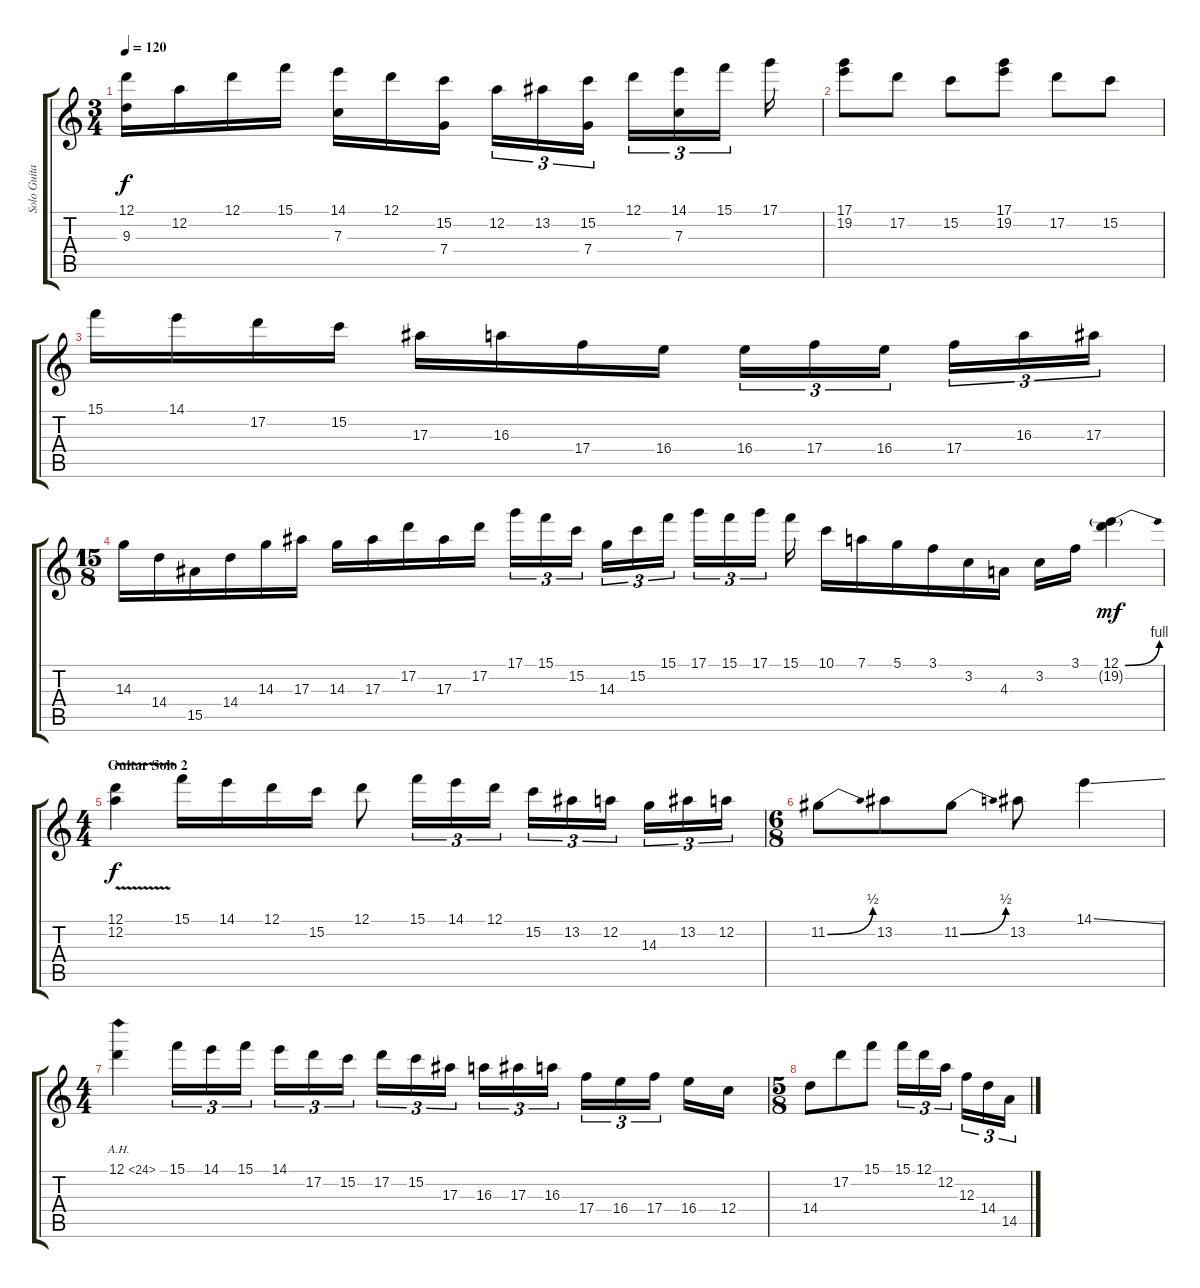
\track ("Solo Guitar" "Solo Guita") {instrument overdrivenguitar}
\staff {score tabs}
\tuning (D4 A3 F3 C3 G2 D2) {hide}
\ts (3 4)
\tempo 120
\clef g2
\ks c
(12.1 9.3).16{dy f volume 14 instrument brightacousticpiano} 12.2.16 12.1.16 15.1.16 (14.1 7.3).16 12.1.16 (15.2 7.4).16 12.2.16{tu (3 2)} 13.2.16{tu (3 2)} (15.2 7.4).16{tu (3 2)} 12.1.16{tu (3 2)} (14.1 7.3).16{tu (3 2)} 15.1.16{tu (3 2)} 17.1.16 |
(17.1 19.2).8{volume 16 instrument brightacousticpiano} 17.2.8 15.2.8 (17.1 19.2).8 17.2.8 15.2.8 |
15.1.16{volume 16 instrument brightacousticpiano} 14.1.16 17.2.16 15.2.16 17.3.16 16.3.16 17.4.16 16.4.16 16.4.16{tu (3 2)} 17.4.16{tu (3 2)} 16.4.16{tu (3 2)} 17.4.16{tu (3 2)} 16.3.16{tu (3 2)} 17.3.16{tu (3 2)} |
\ts (15 8)
14.3.16{volume 16 instrument brightacousticpiano} 14.4.16 15.5.16 14.4.16 14.3.16 17.3.16 14.3.16 17.3.16 17.2.16 17.3.16 17.2.16 17.1.16{tu (3 2)} 15.1.16{tu (3 2)} 15.2.16{tu (3 2)} 14.3.16{tu (3 2)} 15.2.16{tu (3 2)} 15.1.16{tu (3 2)} 17.1.16{tu (3 2)} 15.1.16{tu (3 2)} 17.1.16{tu (3 2)} 15.1.16 10.1.16 7.1.16 5.1.16 3.1.16 3.2.16 4.3.16 3.2.16 3.1.16 (12.1{be (bend 0 0 60 4)} 19.2{g}).4{dy mf instrument overdrivenguitar} |
\ts (4 4)
\section ("" "Guitar Solo 2")
(12.1{v} 12.2{v}).4{dy f} 15.1.16 14.1.16 12.1.16 15.2.16 12.1.8 15.1.16{tu (3 2)} 14.1.16{tu (3 2)} 12.1.16{tu (3 2)} 15.2.16{tu (3 2)} 13.2.16{tu (3 2)} 12.2.16{tu (3 2)} 14.3.16{tu (3 2)} 13.2.16{tu (3 2)} 12.2.16{tu (3 2)} |
\ts (6 8)
11.2{be (bend 0 0 60 2)}.8 13.2.8 11.2{be (bend 0 0 60 2)}.8 13.2.8 14.1{ss}.4 |
\ts (4 4)
12.1{ah 12}.4 15.1.16{tu (3 2)} 14.1.16{tu (3 2)} 15.1.16{tu (3 2)} 14.1.16{tu (3 2)} 17.2.16{tu (3 2)} 15.2.16{tu (3 2)} 17.2.16{tu (3 2)} 15.2.16{tu (3 2)} 17.3.16{tu (3 2)} 16.3.16{tu (3 2)} 17.3.16{tu (3 2)} 16.3.16{tu (3 2)} 17.4.16{tu (3 2)} 16.4.16{tu (3 2)} 17.4.16{tu (3 2)} 16.4.16 12.4.16 |
\ts (5 8)
14.4.8 17.2.8 15.1.8 15.1.16{tu (3 2)} 12.1.16{tu (3 2)} 12.2.16{tu (3 2)} 12.3.16{tu (3 2)} 14.4.16{tu (3 2)} 14.5.16{tu (3 2)}
